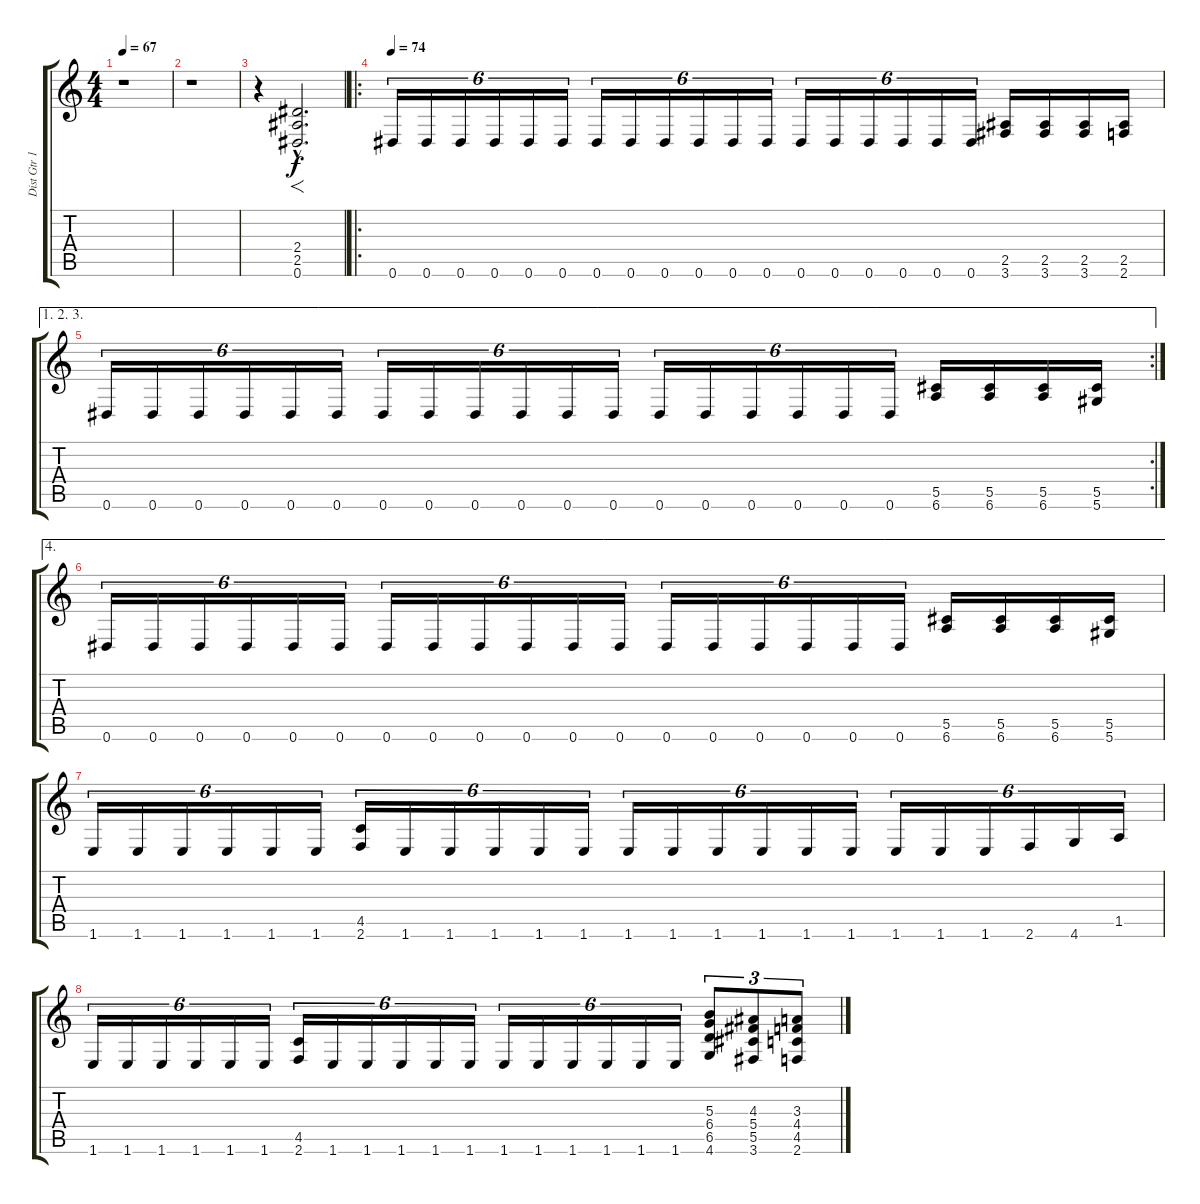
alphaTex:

\track ("Dist Gtr 1" "Dist Gtr 1") {instrument distortionguitar}
\staff {score tabs}
\tuning (Eb4 Bb3 Gb3 Db3 Ab2 Eb2) {hide}
\ts (4 4)
\tempo 67
\clef g2
\ks c
r.1{dy f} |
r.1 |
r.4 (2.4{hac} 2.5{hac} 0.6{hac}).2{f d} |
\ro
\tempo 74
0.6.16{tu (6 4)} 0.6.16{tu (6 4)} 0.6.16{tu (6 4)} 0.6.16{tu (6 4)} 0.6.16{tu (6 4)} 0.6.16{tu (6 4)} 0.6.16{tu (6 4)} 0.6.16{tu (6 4)} 0.6.16{tu (6 4)} 0.6.16{tu (6 4)} 0.6.16{tu (6 4)} 0.6.16{tu (6 4)} 0.6.16{tu (6 4)} 0.6.16{tu (6 4)} 0.6.16{tu (6 4)} 0.6.16{tu (6 4)} 0.6.16{tu (6 4)} 0.6.16{tu (6 4)} (2.5 3.6).16 (2.5 3.6).16 (2.5 3.6).16 (2.5 2.6).16 |
\ae (1 2 3)
\rc 2
0.6.16{tu (6 4)} 0.6.16{tu (6 4)} 0.6.16{tu (6 4)} 0.6.16{tu (6 4)} 0.6.16{tu (6 4)} 0.6.16{tu (6 4)} 0.6.16{tu (6 4)} 0.6.16{tu (6 4)} 0.6.16{tu (6 4)} 0.6.16{tu (6 4)} 0.6.16{tu (6 4)} 0.6.16{tu (6 4)} 0.6.16{tu (6 4)} 0.6.16{tu (6 4)} 0.6.16{tu (6 4)} 0.6.16{tu (6 4)} 0.6.16{tu (6 4)} 0.6.16{tu (6 4)} (5.5 6.6).16 (5.5 6.6).16 (5.5 6.6).16 (5.5 5.6).16 |
\ae 4
0.6.16{tu (6 4)} 0.6.16{tu (6 4)} 0.6.16{tu (6 4)} 0.6.16{tu (6 4)} 0.6.16{tu (6 4)} 0.6.16{tu (6 4)} 0.6.16{tu (6 4)} 0.6.16{tu (6 4)} 0.6.16{tu (6 4)} 0.6.16{tu (6 4)} 0.6.16{tu (6 4)} 0.6.16{tu (6 4)} 0.6.16{tu (6 4)} 0.6.16{tu (6 4)} 0.6.16{tu (6 4)} 0.6.16{tu (6 4)} 0.6.16{tu (6 4)} 0.6.16{tu (6 4)} (5.5 6.6).16 (5.5 6.6).16 (5.5 6.6).16 (5.5 5.6).16 |
1.6.16{tu (6 4)} 1.6.16{tu (6 4)} 1.6.16{tu (6 4)} 1.6.16{tu (6 4)} 1.6.16{tu (6 4)} 1.6.16{tu (6 4)} (4.5 2.6).16{tu (6 4)} 1.6.16{tu (6 4)} 1.6.16{tu (6 4)} 1.6.16{tu (6 4)} 1.6.16{tu (6 4)} 1.6.16{tu (6 4)} 1.6.16{tu (6 4)} 1.6.16{tu (6 4)} 1.6.16{tu (6 4)} 1.6.16{tu (6 4)} 1.6.16{tu (6 4)} 1.6.16{tu (6 4)} 1.6.16{tu (6 4)} 1.6.16{tu (6 4)} 1.6.16{tu (6 4)} 2.6.16{tu (6 4)} 4.6.16{tu (6 4)} 1.5.16{tu (6 4)} |
1.6.16{tu (6 4)} 1.6.16{tu (6 4)} 1.6.16{tu (6 4)} 1.6.16{tu (6 4)} 1.6.16{tu (6 4)} 1.6.16{tu (6 4)} (4.5 2.6).16{tu (6 4)} 1.6.16{tu (6 4)} 1.6.16{tu (6 4)} 1.6.16{tu (6 4)} 1.6.16{tu (6 4)} 1.6.16{tu (6 4)} 1.6.16{tu (6 4)} 1.6.16{tu (6 4)} 1.6.16{tu (6 4)} 1.6.16{tu (6 4)} 1.6.16{tu (6 4)} 1.6.16{tu (6 4)} (5.3 6.4 6.5 4.6).8{tu (3 2)} (4.3 5.4 5.5 3.6).8{tu (3 2)} (3.3 4.4 4.5 2.6).8{tu (3 2)}
